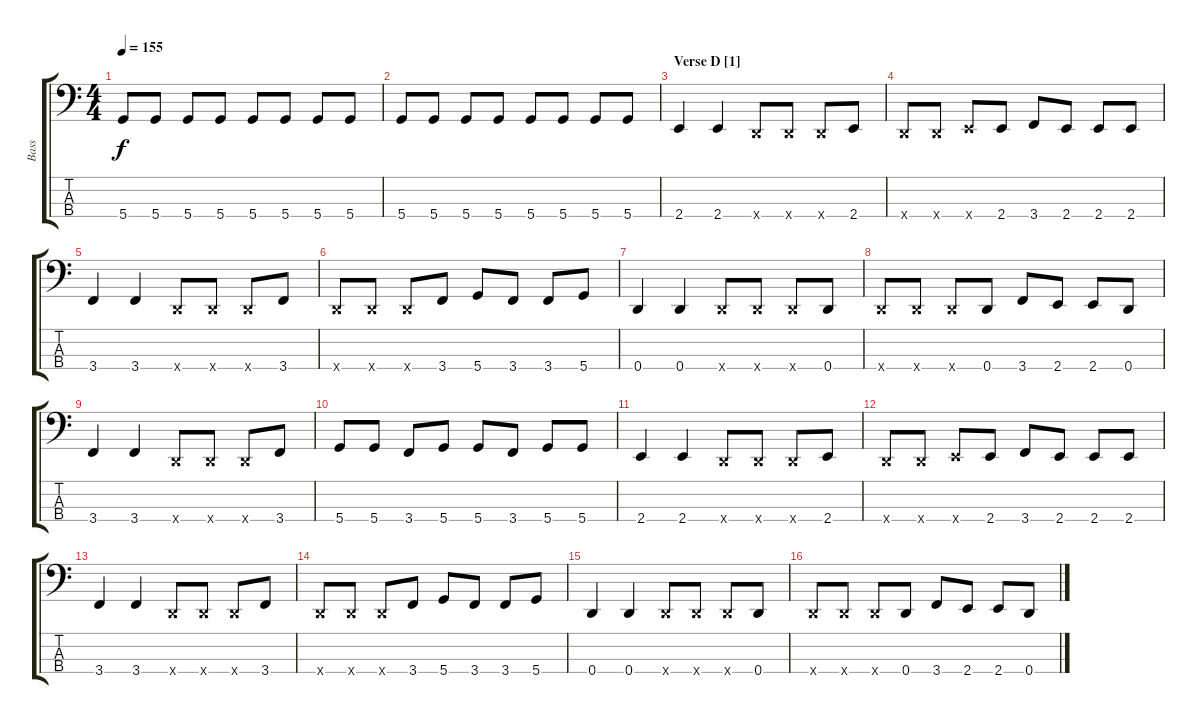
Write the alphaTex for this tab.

\track ("Bass" "Bass") {instrument electricbasspick}
\staff {score tabs}
\tuning (G2 D2 A1 D1) {hide}
\ts (4 4)
\tempo 155
\clef f4
\ks c
5.4.8{dy f} 5.4.8 5.4.8 5.4.8 5.4.8 5.4.8 5.4.8 5.4.8 |
5.4.8 5.4.8 5.4.8 5.4.8 5.4.8 5.4.8 5.4.8 5.4.8 |
\section ("" "Verse D [1]")
2.4.4 2.4.4 0.4{x}.8 0.4{x}.8 0.4{x}.8 2.4.8 |
0.4{x}.8 0.4{x}.8 2.4{x}.8 2.4.8 3.4.8 2.4.8 2.4.8 2.4.8 |
3.4.4 3.4.4 0.4{x}.8 0.4{x}.8 0.4{x}.8 3.4.8 |
0.4{x}.8 0.4{x}.8 0.4{x}.8 3.4.8 5.4.8 3.4.8 3.4.8 5.4.8 |
0.4.4 0.4.4 0.4{x}.8 0.4{x}.8 0.4{x}.8 0.4.8 |
0.4{x}.8 0.4{x}.8 0.4{x}.8 0.4.8 3.4.8 2.4.8 2.4.8 0.4.8 |
3.4.4 3.4.4 0.4{x}.8 0.4{x}.8 0.4{x}.8 3.4.8 |
5.4.8 5.4.8 3.4.8 5.4.8 5.4.8 3.4.8 5.4.8 5.4.8 |
2.4.4 2.4.4 0.4{x}.8 0.4{x}.8 0.4{x}.8 2.4.8 |
0.4{x}.8 0.4{x}.8 2.4{x}.8 2.4.8 3.4.8 2.4.8 2.4.8 2.4.8 |
3.4.4 3.4.4 0.4{x}.8 0.4{x}.8 0.4{x}.8 3.4.8 |
0.4{x}.8 0.4{x}.8 0.4{x}.8 3.4.8 5.4.8 3.4.8 3.4.8 5.4.8 |
0.4.4 0.4.4 0.4{x}.8 0.4{x}.8 0.4{x}.8 0.4.8 |
0.4{x}.8 0.4{x}.8 0.4{x}.8 0.4.8 3.4.8 2.4.8 2.4.8 0.4.8
